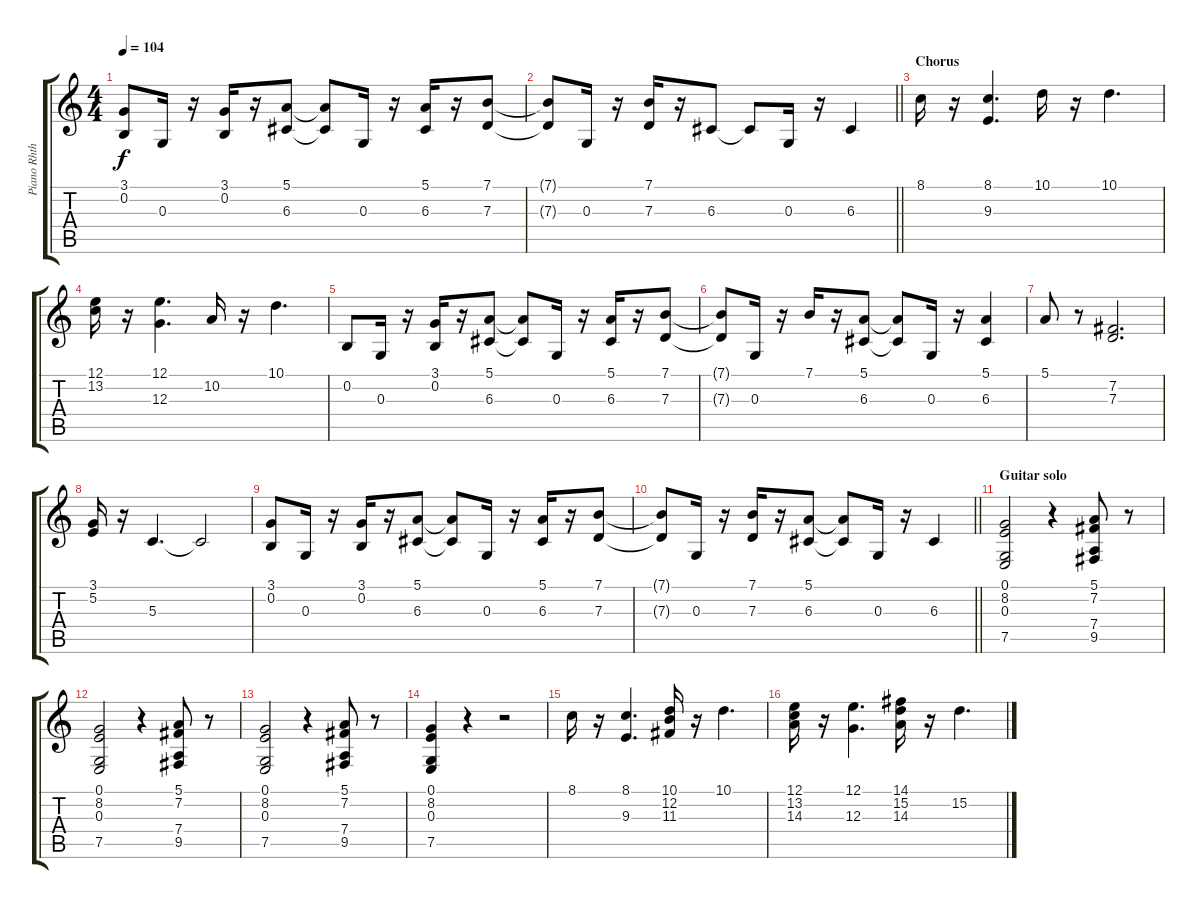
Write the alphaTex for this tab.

\track ("Piano Rhthym" "Piano Rhth") {instrument electricpiano1}
\staff {score tabs}
\tuning (E4 B3 G3 D3 A2 E2) {hide}
\ts (4 4)
\tempo 104
\clef g2
\ks c
(3.1 0.2).8{dy f} 0.3.16 r.16 (3.1 0.2).16 r.16 (5.1 6.3).8 (5.1{t} 6.3{t}).8 0.3.16 r.16 (5.1 6.3).16 r.16 (7.1 7.3).8 |
\barLineRight lightlight
(7.1{t} 7.3{t}).8 0.3.16 r.16 (7.1 7.3).16 r.16 6.3.8 6.3{t}.8 0.3.16 r.16 6.3.4 |
\section ("" "Chorus")
8.1.16 r.16 (8.1 9.3).4{d} 10.1.16 r.16 10.1.4{d} |
(12.1 13.2).16 r.16 (12.1 12.3).4{d} 10.2.16 r.16 10.1.4{d} |
0.2.8 0.3.16 r.16 (3.1 0.2).16 r.16 (5.1 6.3).8 (5.1{t} 6.3{t}).8 0.3.16 r.16 (5.1 6.3).16 r.16 (7.1 7.3).8 |
(7.1{t} 7.3{t}).8 0.3.16 r.16 7.1.16 r.16 (5.1 6.3).8 (5.1{t} 6.3{t}).8 0.3.16 r.16 (5.1 6.3).4 |
5.1.8 r.8 (7.2 7.3).2{d} |
(3.1 5.2).16 r.16 5.3.4{d} 5.3{t}.2 |
(3.1 0.2).8 0.3.16 r.16 (3.1 0.2).16 r.16 (5.1 6.3).8 (5.1{t} 6.3{t}).8 0.3.16 r.16 (5.1 6.3).16 r.16 (7.1 7.3).8 |
\barLineRight lightlight
(7.1{t} 7.3{t}).8 0.3.16 r.16 (7.1 7.3).16 r.16 (5.1 6.3).8 (5.1{t} 6.3{t}).8 0.3.16 r.16 6.3.4 |
\section ("" "Guitar solo")
(0.1 8.2 0.3 7.5).2 r.4 (5.1 7.2 7.4 9.5).8 r.8 |
(0.1 8.2 0.3 7.5).2 r.4 (5.1 7.2 7.4 9.5).8 r.8 |
(0.1 8.2 0.3 7.5).2 r.4 (5.1 7.2 7.4 9.5).8 r.8 |
(0.1 8.2 0.3 7.5).4 r.4 r.2 |
8.1.16 r.16 (8.1 9.3).4{d} (10.1 12.2 11.3).16 r.16 10.1.4{d} |
(12.1 13.2 14.3).16 r.16 (12.1 12.3).4{d} (14.1 15.2 14.3).16 r.16 15.2.4{d}
